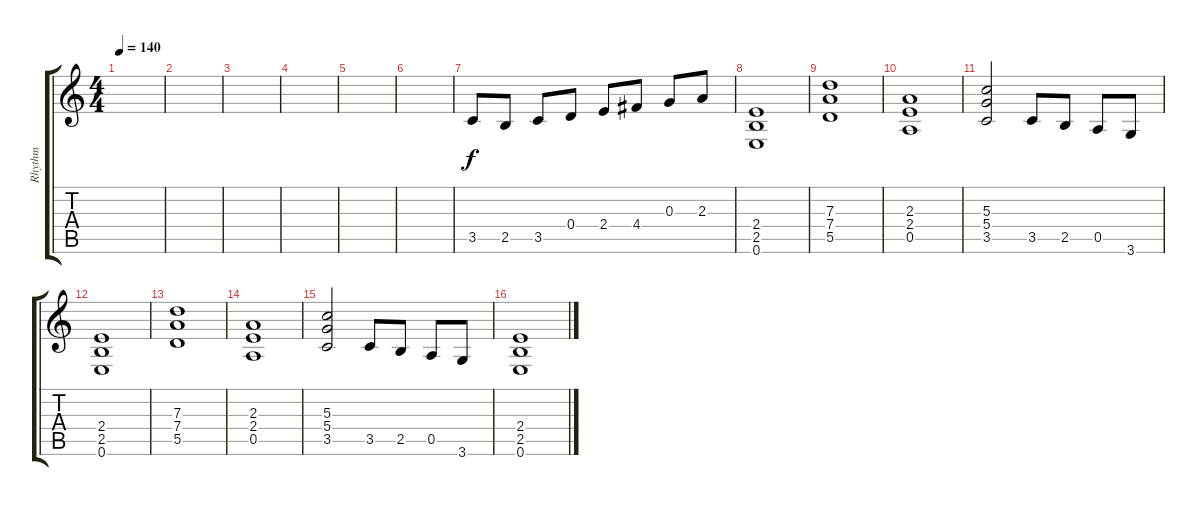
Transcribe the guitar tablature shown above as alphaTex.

\track ("Rhythm" "Rhythm") {instrument distortionguitar}
\staff {score tabs}
\tuning (E4 B3 G3 D3 A2 E2) {hide}
\ts (4 4)
\tempo 140
\clef g2
\ks c
|
|
|
|
|
|
3.5.8 2.5.8 3.5.8 0.4.8 2.4.8 4.4.8 0.3.8 2.3.8 |
(2.4 2.5 0.6).1 |
(7.3 7.4 5.5).1 |
(2.3 2.4 0.5).1 |
(5.3 5.4 3.5).2 3.5.8 2.5.8 0.5.8 3.6.8 |
(2.4 2.5 0.6).1 |
(7.3 7.4 5.5).1 |
(2.3 2.4 0.5).1 |
(5.3 5.4 3.5).2 3.5.8 2.5.8 0.5.8 3.6.8 |
(2.4 2.5 0.6).1
